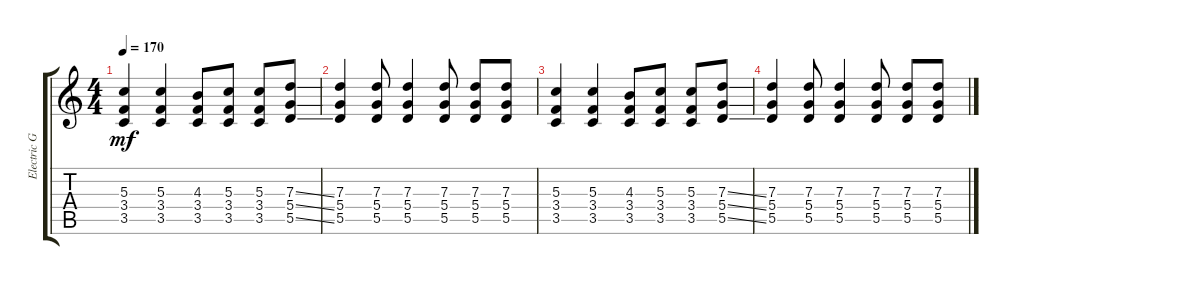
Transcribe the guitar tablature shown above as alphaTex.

\track ("Electric Guitar" "Electric G") {instrument distortionguitar}
\staff {score tabs}
\tuning (E4 B3 G3 D3 A2 E2) {hide}
\ts (4 4)
\tempo 170
\clef g2
\ks c
(5.3 3.4 3.5).4{dy mf} (5.3 3.4 3.5).4 (4.3 3.4 3.5).8 (5.3 3.4 3.5).8 (5.3 3.4 3.5).8 (7.3{ss} 5.4{ss} 5.5{ss}).8 |
(7.3 5.4 5.5).4 (7.3 5.4 5.5).8 (7.3 5.4 5.5).4 (7.3 5.4 5.5).8 (7.3 5.4 5.5).8 (7.3 5.4 5.5).8 |
(5.3 3.4 3.5).4 (5.3 3.4 3.5).4 (4.3 3.4 3.5).8 (5.3 3.4 3.5).8 (5.3 3.4 3.5).8 (7.3{ss} 5.4{ss} 5.5{ss}).8 |
(7.3 5.4 5.5).4 (7.3 5.4 5.5).8 (7.3 5.4 5.5).4 (7.3 5.4 5.5).8 (7.3 5.4 5.5).8 (7.3 5.4 5.5).8
